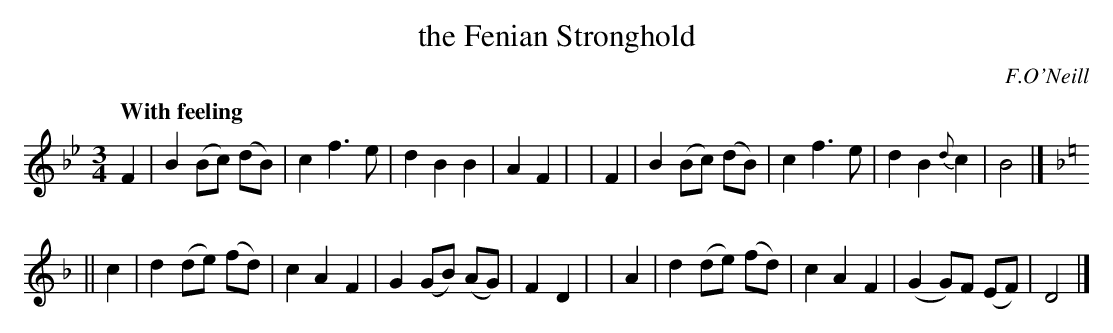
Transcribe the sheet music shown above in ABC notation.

X:1
T: the Fenian Stronghold
O: F.O'Neill
Q: "With feeling"
M: 3/4
L: 1/8
K: Bb	% and D dorian
  F2 | B2 (Bc) (dB) | c2 f3 e | d2 B2 B2 | A2 F2 |\
| F2 | B2 (Bc) (dB) | c2 f3 e | d2 B2 {d}c2 | B4 |][K:=e]
[K:Dm]\
|| c2 | d2 (de) (fd) | c2 A2 F2 | G2 (GB) (AG) | F2 D2 |\
| A2 | d2 (de) (fd) | c2 A2 F2 | (G2 G)F (EF) | D4 |]
